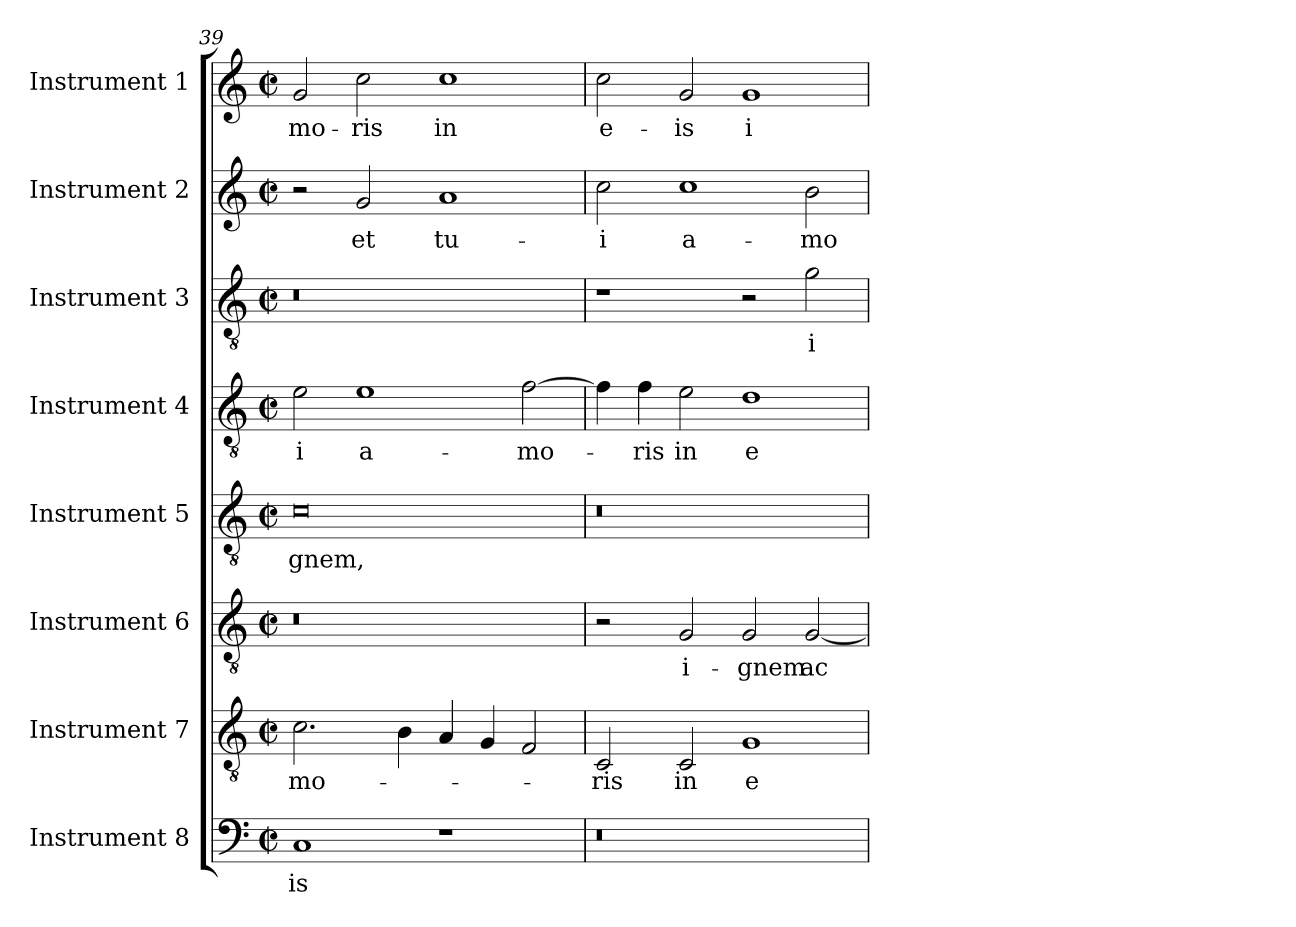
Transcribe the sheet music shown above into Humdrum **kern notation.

**kern	**text	**kern	**text	**kern	**text	**kern	**text	**kern	**text	**kern	**text	**kern	**text	**kern	**text
*part8	*part8	*part7	*part7	*part6	*part6	*part5	*part5	*part4	*part4	*part3	*part3	*part2	*part2	*part1	*part1
*staff8	*staff8	*staff7	*staff7	*staff6	*staff6	*staff5	*staff5	*staff4	*staff4	*staff3	*staff3	*staff2	*staff2	*staff1	*staff1
*I"Instrument 8	*	*I"Instrument 7	*	*I"Instrument 6	*	*I"Instrument 5	*	*I"Instrument 4	*	*I"Instrument 3	*	*I"Instrument 2	*	*I"Instrument 1	*
*clefF4	*	*clefGv2	*	*clefGv2	*	*clefGv2	*	*clefGv2	*	*clefGv2	*	*clefG2	*	*clefG2	*
*M2/2	*	*M2/2	*	*M2/2	*	*M2/2	*	*M2/2	*	*M2/2	*	*M2/2	*	*M2/2	*
*met(c|)	*	*met(c|)	*	*met(c|)	*	*met(c|)	*	*met(c|)	*	*met(c|)	*	*met(c|)	*	*met(c|)	*
=39	=39	=39	=39	=39	=39	=39	=39	=39	=39	=39	=39	=39	=39	=39	=39
!	!LO:LY:b:rj	!	!LO:LY:b:cj	!	!	!	!LO:LY:b:cj	!	!LO:LY:b:cj	!	!	!	!	!	!LO:LY:b:cj
1C	-is	2.c\	-mo-	0r	.	0c	-gnem,	2e\	-i	0r	.	2r	.	2g/	-mo-
!	!	!	!	!	!	!	!	!	!LO:LY:b:rj	!	!	!	!LO:LY:b:cj	!	!LO:LY:b:cj
.	.	.	.	.	.	.	.	1e	a-	.	.	2g/	et	2cc\	-ris
.	.	4B\	.	.	.	.	.	.	.	.	.	.	.	.	.
!	!	!	!	!	!	!	!	!	!	!	!	!	!LO:LY:b:cj	!	!LO:LY:b:cj
1r	.	4A/	.	.	.	.	.	.	.	.	.	1a	tu-	1cc	in
.	.	4G/	.	.	.	.	.	.	.	.	.	.	.	.	.
!	!	!	!	!	!	!	!	!	!LO:LY:b:cj	!	!	!	!	!	!
.	.	2F/	.	.	.	.	.	[>2f\	-mo-	.	.	.	.	.	.
=40	=40	=40	=40	=40	=40	=40	=40	=40	=40	=40	=40	=40	=40	=40	=40
!	!	!	!LO:LY:b:cj	!	!	!	!	!	!	!	!	!	!LO:LY:b:cj	!	!LO:LY:b:cj
0r	.	2C/	-ris	2r	.	0r	.	4f\]	.	1r	.	2cc\	-i	2cc\	e-
!	!	!	!	!	!	!	!	!	!LO:LY:b:cj	!	!	!	!	!	!
.	.	.	.	.	.	.	.	4f\	-ris	.	.	.	.	.	.
!	!	!	!LO:LY:b:cj	!	!LO:LY:b:cj	!	!	!	!LO:LY:b:cj	!	!	!	!LO:LY:b:rj	!	!LO:LY:b:cj
.	.	2C/	in	2G/	i-	.	.	2e\	in	.	.	1cc	a-	2g/	-is
!	!	!	!LO:LY:b:rj	!	!LO:LY:b:cj	!	!	!	!LO:LY:b:rj	!	!	!	!	!	!LO:LY:b:rj
.	.	1G	e-	2G/	-gnem	.	.	1d	e-	2r	.	.	.	1g	i-
!	!	!	!	!	!LO:LY:b:cj	!	!	!	!	!	!LO:LY:b:cj	!	!LO:LY:b:cj	!	!
.	.	.	.	[>2G/	ac-	.	.	.	.	2g\	i-	2b\	-mo-	.	.
=	=	=	=	=	=	=	=	=	=	=	=	=	=	=	=
*-	*-	*-	*-	*-	*-	*-	*-	*-	*-	*-	*-	*-	*-	*-	*-
